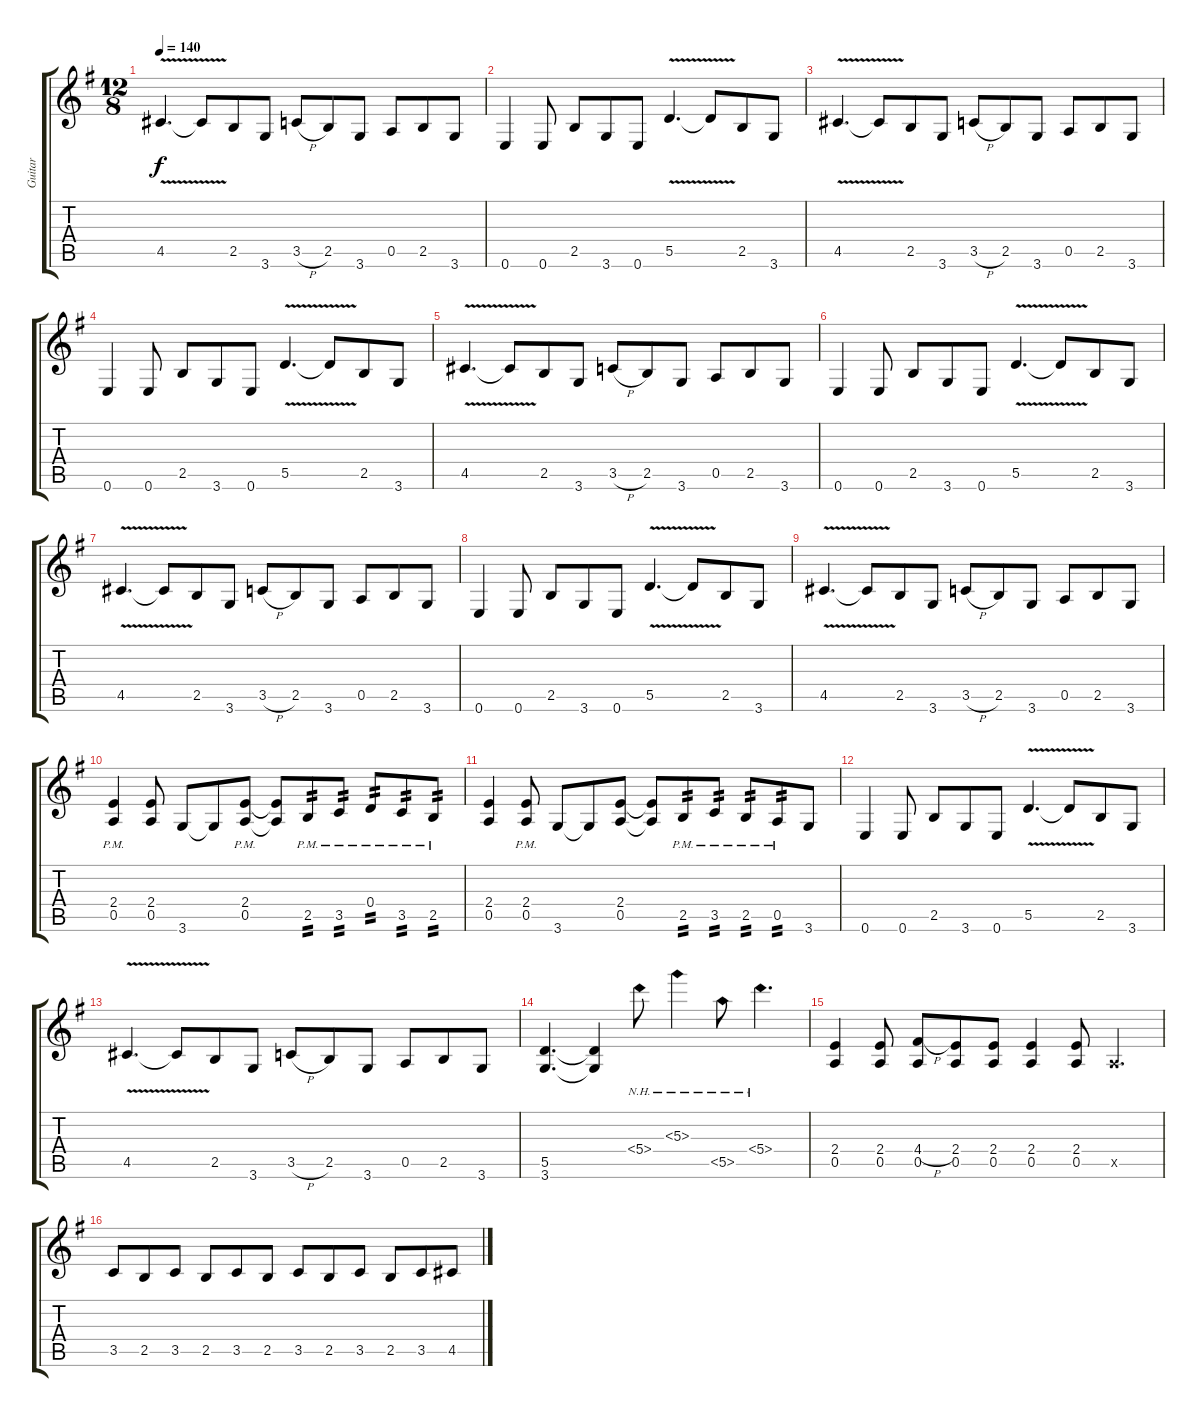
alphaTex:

\track ("Guitar" "Guitar") {instrument distortionguitar}
\staff {score tabs}
\tuning (E4 B3 G3 D3 A2 E2) {hide}
\ts (12 8)
\tempo 140
\clef g2
\ks g
4.5{v}.4{d dy f} 4.5{t}.8 2.5.8 3.6.8 3.5{h}.8 2.5.8 3.6.8 0.5.8 2.5.8 3.6.8 |
0.6.4 0.6.8 2.5.8 3.6.8 0.6.8 5.5{v}.4{d} 5.5{t}.8 2.5.8 3.6.8 |
4.5{v}.4{d} 4.5{t}.8 2.5.8 3.6.8 3.5{h}.8 2.5.8 3.6.8 0.5.8 2.5.8 3.6.8 |
0.6.4 0.6.8 2.5.8 3.6.8 0.6.8 5.5{v}.4{d} 5.5{t}.8 2.5.8 3.6.8 |
4.5{v}.4{d} 4.5{t}.8 2.5.8 3.6.8 3.5{h}.8 2.5.8 3.6.8 0.5.8 2.5.8 3.6.8 |
0.6.4 0.6.8 2.5.8 3.6.8 0.6.8 5.5{v}.4{d} 5.5{t}.8 2.5.8 3.6.8 |
4.5{v}.4{d} 4.5{t}.8 2.5.8 3.6.8 3.5{h}.8 2.5.8 3.6.8 0.5.8 2.5.8 3.6.8 |
0.6.4 0.6.8 2.5.8 3.6.8 0.6.8 5.5{v}.4{d} 5.5{t}.8 2.5.8 3.6.8 |
4.5{v}.4{d} 4.5{t}.8 2.5.8 3.6.8 3.5{h}.8 2.5.8 3.6.8 0.5.8 2.5.8 3.6.8 |
(2.4{pm} 0.5).4 (2.4 0.5).8 3.6.8 3.6{t}.8 (2.4 0.5{pm}).8 (2.4{t} 0.5{t}).8 2.5{pm}.8{tp 2} 3.5{pm}.8{tp 2} 0.4{pm}.8{tp 2} 3.5{pm}.8{tp 2} 2.5{pm}.8{tp 2} |
(2.4 0.5).4 (2.4{pm} 0.5).8 3.6.8 3.6{t}.8 (2.4 0.5).8 (2.4{t} 0.5{t}).8 2.5{pm}.8{tp 2} 3.5{pm}.8{tp 2} 2.5{pm}.8{tp 2} 0.5{pm}.8{tp 2} 3.6.8 |
0.6.4 0.6.8 2.5.8 3.6.8 0.6.8 5.5{v}.4{d} 5.5{t}.8 2.5.8 3.6.8 |
4.5{v}.4{d} 4.5{t}.8 2.5.8 3.6.8 3.5{h}.8 2.5.8 3.6.8 0.5.8 2.5.8 3.6.8 |
(5.5 3.6).4{d} (5.5{t} 3.6{t}).4 5.4{nh}.8 5.3{nh}.4 5.5{nh}.8 5.4{nh}.4{d} |
(2.4 0.5).4 (2.4 0.5).8 (4.4{h} 0.5).8 (2.4 0.5).8 (2.4 0.5).8 (2.4 0.5).4 (2.4 0.5).8 0.5{x}.4{d} |
3.5.8 2.5.8 3.5.8 2.5.8 3.5.8 2.5.8 3.5.8 2.5.8 3.5.8 2.5.8 3.5.8 4.5.8
